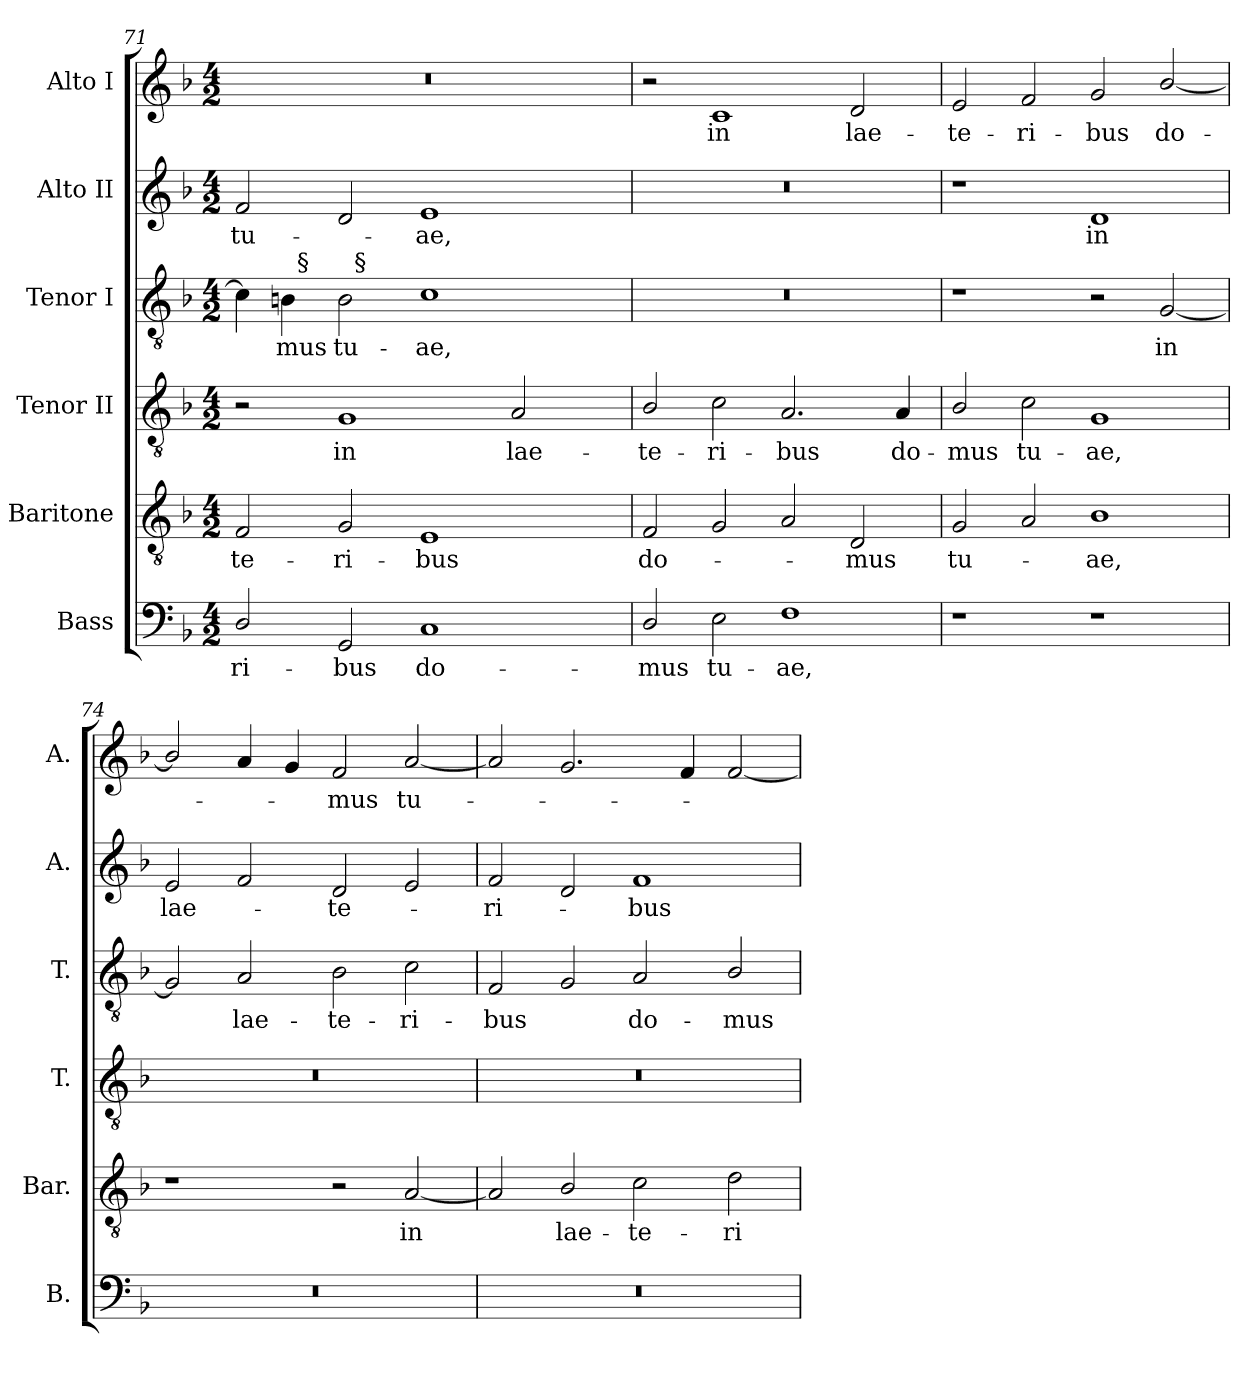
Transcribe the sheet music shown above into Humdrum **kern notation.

**kern	**text	**kern	**text	**kern	**text	**kern	**text	**kern	**text	**kern	**text
*part6	*part6	*part5	*part5	*part4	*part4	*part3	*part3	*part2	*part2	*part1	*part1
*staff6	*staff6	*staff5	*staff5	*staff4	*staff4	*staff3	*staff3	*staff2	*staff2	*staff1	*staff1
*I"Bass	*	*I"Baritone	*	*I"Tenor II	*	*I"Tenor I	*	*I"Alto II	*	*I"Alto I	*
*I'B.	*	*I'Bar.	*	*I'T.	*	*I'T.	*	*I'A.	*	*I'A.	*
!!LO:PB:g=z
*clefF4	*	*clefGv2	*	*clefGv2	*	*clefGv2	*	*clefG2	*	*clefG2	*
*	*	*ITrd7c12	*	*ITrd7c12	*	*ITrd7c12	*	*	*	*	*
*k[b-]	*	*k[b-]	*	*k[b-]	*	*k[b-]	*	*k[b-]	*	*k[b-]	*
*F:	*	*F:	*	*F:	*	*F:	*	*F:	*	*F:	*
*M4/2	*	*M4/2	*	*M4/2	*	*M4/2	*	*M4/2	*	*M4/2	*
=71	=71	=71	=71	=71	=71	=71	=71	=71	=71	=71	=71
!	!LO:LY:b:color=#000000	!	!	!	!	!	!	!	!	!	!
!	!	!	!LO:LY:b:color=#000000	!	!	!	!	!	!	!	!
!	!	!	!	!	!	!	!	!	!LO:LY:b:color=#000000	!LO:N:vis=1	!
*	*	*	*	*	*	*^	*	*	*	*	*
*	*	*	*	*	*	*	*^	*	*	*	*	*
2Di/	-ri-	2FFi/	-te-	2r	.	4Ci\]	4ryy	2ryy	.	2fi/	tu-	0r	.
!	!	!	!	!	!	!	!	!	!LO:LY:b:color=#000000	!	!	!	!
.	.	.	.	.	.	4BBi\	32ryy	.	-mus	.	.	.	.
.	.	.	.	.	.	.	256ryy	.	.	.	.	.	.
!	!	!	!	!	!	!	!LO:TX:a:t=§	!	!	!	!	!	!
.	.	.	.	.	.	.	1ryy	.	.	.	.	.	.
!	!LO:LY:b:color=#000000	!	!	!	!	!	!	!	!	!	!	!	!
!	!	!	!LO:LY:b:color=#000000	!	!	!	!	!	!	!	!	!	!
!	!	!	!	!	!LO:LY:b:color=#000000	!	!	!	!	!	!	!	!
!	!	!	!	!	!	!	!	!	!LO:LY:b:color=#000000	!	!	!	!
2GGi/	-bus	2GGi/	-ri-	1GGi	in	2BBi\	.	32ryy	tu-	2di/	.	.	.
.	.	.	.	.	.	.	.	256ryy	.	.	.	.	.
!	!	!	!	!	!	!	!	!LO:TX:a:t=§	!	!	!	!	!
.	.	.	.	.	.	.	.	1ryy	.	.	.	.	.
!	!LO:LY:b:color=#000000	!	!	!	!	!	!	!	!	!	!	!	!
!	!	!	!LO:LY:b:color=#000000	!	!	!	!	!	!	!	!	!	!
!	!	!	!	!	!	!	!	!	!LO:LY:b:color=#000000	!	!	!	!
!	!	!	!	!	!	!	!	!	!	!	!LO:LY:b:color=#000000	!	!
1Ci	do-	1EEi	-bus	.	.	1Ci	.	.	-ae,	1ei	-ae,	.	.
.	.	.	.	.	.	.	2ryy	.	.	.	.	.	.
!	!	!	!	!	!LO:LY:b:color=#000000	!	!	!	!	!	!	!	!
.	.	.	.	2AAi/	lae-	.	.	.	.	.	.	.	.
.	.	.	.	.	.	.	.	4ryy	.	.	.	.	.
.	.	.	.	.	.	.	8ryy	8ryy	.	.	.	.	.
.	.	.	.	.	.	.	16ryy	16ryy	.	.	.	.	.
.	.	.	.	.	.	.	64..ryy	64..ryy	.	.	.	.	.
*	*	*	*	*	*	*v	*v	*v	*	*	*	*	*
=72	=72	=72	=72	=72	=72	=72	=72	=72	=72	=72	=72
*	*	*	*	*	*	*^	*	*	*	*	*
*	*	*	*	*	*	*	*^	*	*	*	*	*
!	!LO:LY:b:color=#000000	!	!	!	!	!	!	!	!	!	!	!	!
*	*	*	*	*	*	*v	*v	*v	*	*	*	*	*
*	*	*	*	*	*	*^	*	*	*	*	*
*	*	*	*	*	*	*	*^	*	*	*	*	*
!	!	!	!LO:LY:b:color=#000000	!	!	!	!	!	!	!	!	!	!
*	*	*	*	*	*	*v	*v	*v	*	*	*	*	*
*	*	*	*	*	*	*^	*	*	*	*	*
*	*	*	*	*	*	*	*^	*	*	*	*	*
!	!	!	!	!	!LO:LY:b:color=#000000	!LO:N:vis=1	!	!	!	!LO:N:vis=1	!	!	!
*	*	*	*	*	*	*v	*v	*v	*	*	*	*	*
2Di/	-mus	2FFi/	do-	2BB-i/	-te-	0r	.	0r	.	2r	.
!	!LO:LY:b:color=#000000	!	!	!	!	!	!	!	!	!	!
!	!	!	!	!	!LO:LY:b:color=#000000	!	!	!	!	!	!
!	!	!	!	!	!	!	!	!	!	!	!LO:LY:b:color=#000000
2Ei\	tu-	2GGi/	.	2Ci\	-ri-	.	.	.	.	1ci	in
!	!LO:LY:b:color=#000000	!	!	!	!	!	!	!	!	!	!
!	!	!	!	!	!LO:LY:b:color=#000000	!	!	!	!	!	!
1Fi	-ae,	2AAi/	.	2.AAi/	-bus	.	.	.	.	.	.
!	!	!	!LO:LY:b:color=#000000	!	!	!	!	!	!	!	!
!	!	!	!	!	!	!	!	!	!	!	!LO:LY:b:color=#000000
.	.	2DDi/	-mus	.	.	.	.	.	.	2di/	lae-
!	!	!	!	!	!LO:LY:b:color=#000000	!	!	!	!	!	!
.	.	.	.	4AAi/	do-	.	.	.	.	.	.
=73	=73	=73	=73	=73	=73	=73	=73	=73	=73	=73	=73
!	!	!	!LO:LY:b:color=#000000	!	!	!	!	!	!	!	!
!	!	!	!	!	!LO:LY:b:color=#000000	!	!	!	!	!	!
!	!	!	!	!	!	!	!	!	!	!	!LO:LY:b:color=#000000
1r	.	2GGi/	tu-	2BB-i/	-mus	1r	.	1r	.	2ei/	-te-
!	!	!	!	!	!LO:LY:b:color=#000000	!	!	!	!	!	!
!	!	!	!	!	!	!	!	!	!	!	!LO:LY:b:color=#000000
.	.	2AAi/	.	2Ci\	tu-	.	.	.	.	2fi/	-ri-
!	!	!	!LO:LY:b:color=#000000	!	!	!	!	!	!	!	!
!	!	!	!	!	!LO:LY:b:color=#000000	!	!	!	!	!	!
!	!	!	!	!	!	!	!	!	!LO:LY:b:color=#000000	!	!
!	!	!	!	!	!	!	!	!	!	!	!LO:LY:b:color=#000000
1r	.	1BB-i	-ae,	1GGi	-ae,	2r	.	1di	in	2gi/	-bus
!	!	!	!	!	!	!	!LO:LY:b:color=#000000	!	!	!	!
!	!	!	!	!	!	!	!	!	!	!	!LO:LY:b:color=#000000
.	.	.	.	.	.	[<2GGi/	in	.	.	[<2b-i/	do-
=74	=74	=74	=74	=74	=74	=74	=74	=74	=74	=74	=74
!LO:N:vis=1	!	!	!	!LO:N:vis=1	!	!	!	!	!	!	!
!	!	!	!	!	!	!	!	!	!LO:LY:b:color=#000000	!	!
0r	.	1r	.	0r	.	2GGi/]	.	2ei/	lae-	2b-i/]	.
!	!	!	!	!	!	!	!LO:LY:b:color=#000000	!	!	!	!
.	.	.	.	.	.	2AAi/	lae-	2fi/	.	4ai/	.
.	.	.	.	.	.	.	.	.	.	4gi/	.
!	!	!	!	!	!	!	!LO:LY:b:color=#000000	!	!	!	!
!	!	!	!	!	!	!	!	!	!LO:LY:b:color=#000000	!	!
!	!	!	!	!	!	!	!	!	!	!	!LO:LY:b:color=#000000
.	.	2r	.	.	.	2BB-i\	-te-	2di/	-te-	2fi/	-mus
!	!	!	!LO:LY:b:color=#000000	!	!	!	!	!	!	!	!
!	!	!	!	!	!	!	!LO:LY:b:color=#000000	!	!	!	!
!	!	!	!	!	!	!	!	!	!	!	!LO:LY:b:color=#000000
.	.	[<2AAi/	in	.	.	2Ci\	-ri-	2ei/	.	[<2ai/	tu-
=75	=75	=75	=75	=75	=75	=75	=75	=75	=75	=75	=75
!LO:N:vis=1	!	!	!	!LO:N:vis=1	!	!	!	!	!	!	!
!	!	!	!	!	!	!	!LO:LY:b:color=#000000	!	!	!	!
!	!	!	!	!	!	!	!	!	!LO:LY:b:color=#000000	!	!
0r	.	2AAi/]	.	0r	.	2FFi/	-bus	2fi/	-ri-	2ai/]	.
!	!	!	!LO:LY:b:color=#000000	!	!	!	!	!	!	!	!
.	.	2BB-i/	lae-	.	.	2GGi/	.	2di/	.	2.gi/	.
!	!	!	!LO:LY:b:color=#000000	!	!	!	!	!	!	!	!
!	!	!	!	!	!	!	!LO:LY:b:color=#000000	!	!	!	!
!	!	!	!	!	!	!	!	!	!LO:LY:b:color=#000000	!	!
.	.	2Ci\	-te-	.	.	2AAi/	do-	1fi	-bus	.	.
.	.	.	.	.	.	.	.	.	.	4fi/	.
!	!	!	!LO:LY:b:color=#000000	!	!	!	!	!	!	!	!
!	!	!	!	!	!	!	!LO:LY:b:color=#000000	!	!	!	!
.	.	2Di\	-ri-	.	.	2BB-i/	-mus	.	.	[<2fi/	.
=	=	=	=	=	=	=	=	=	=	=	=
*-	*-	*-	*-	*-	*-	*-	*-	*-	*-	*-	*-
